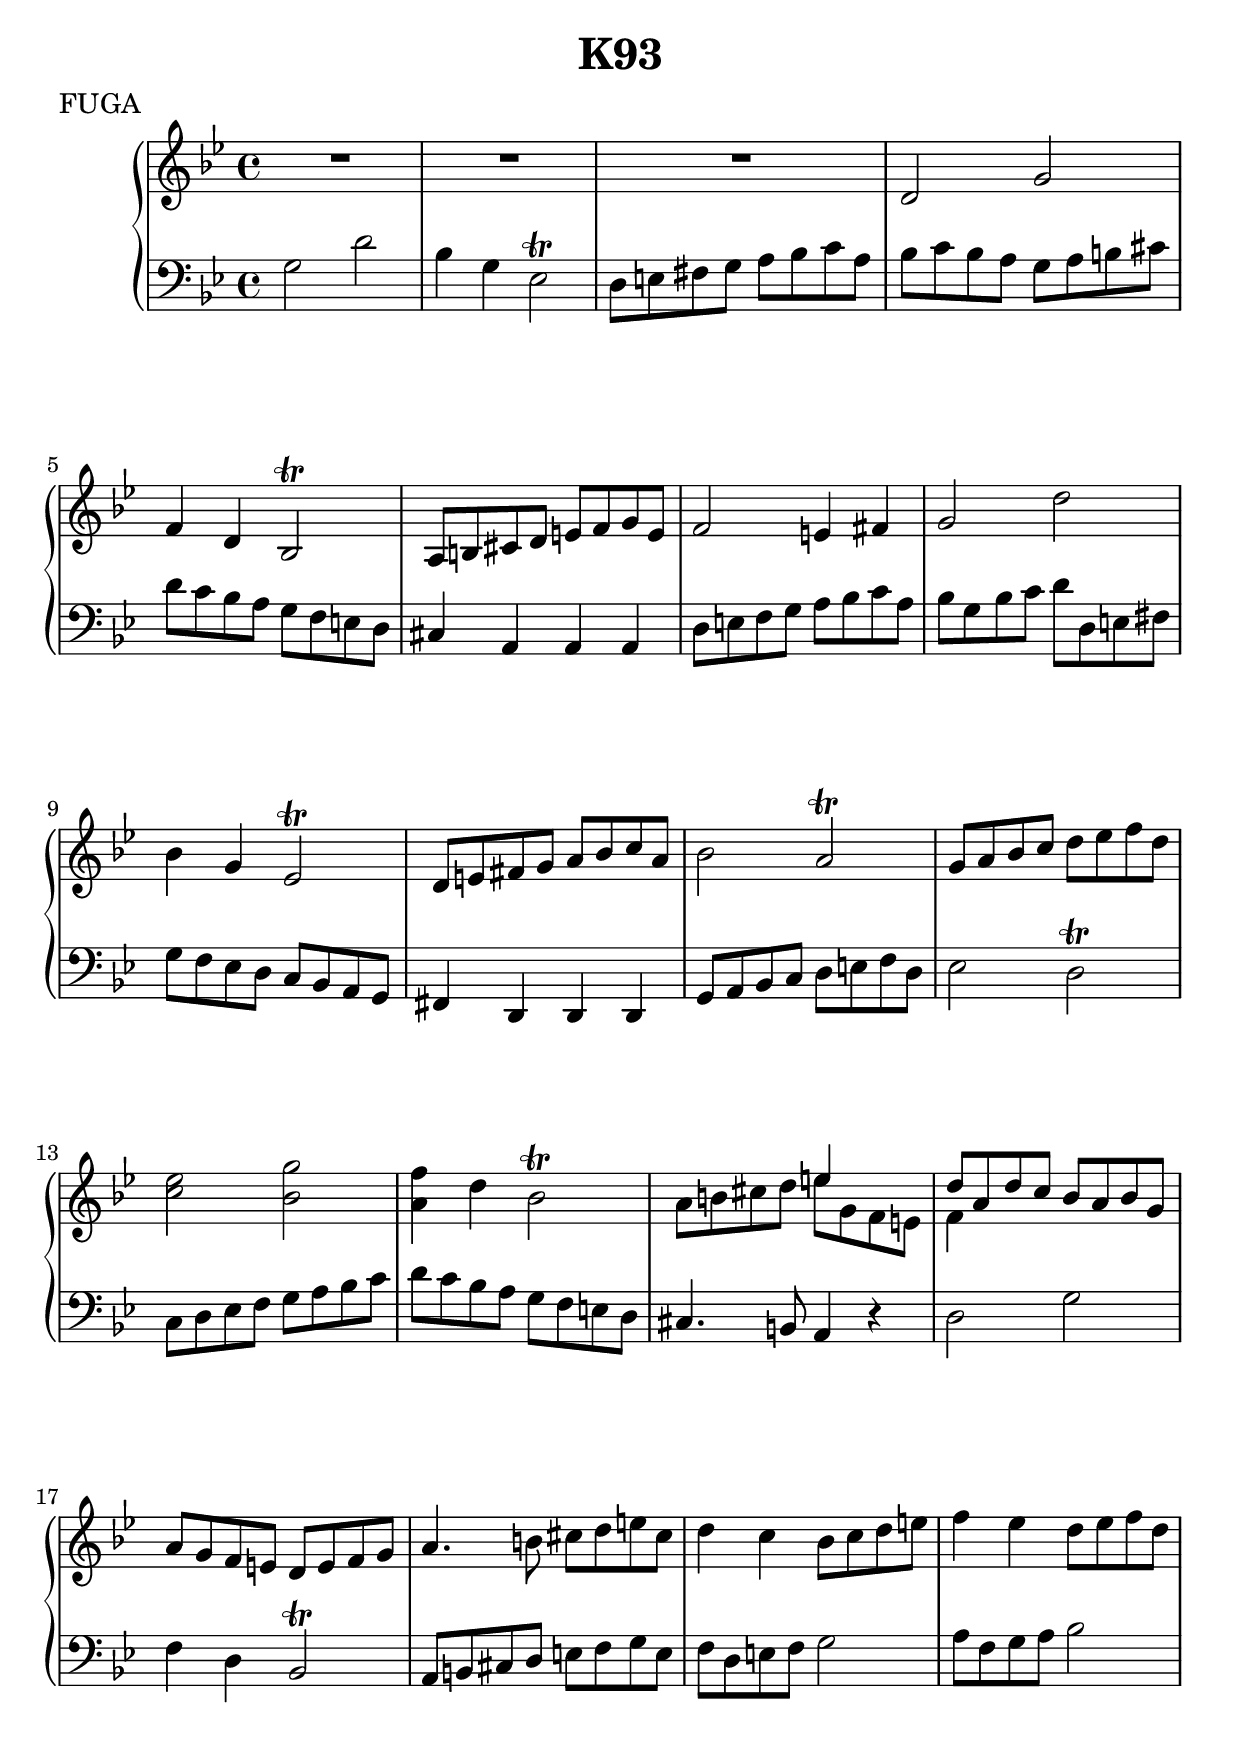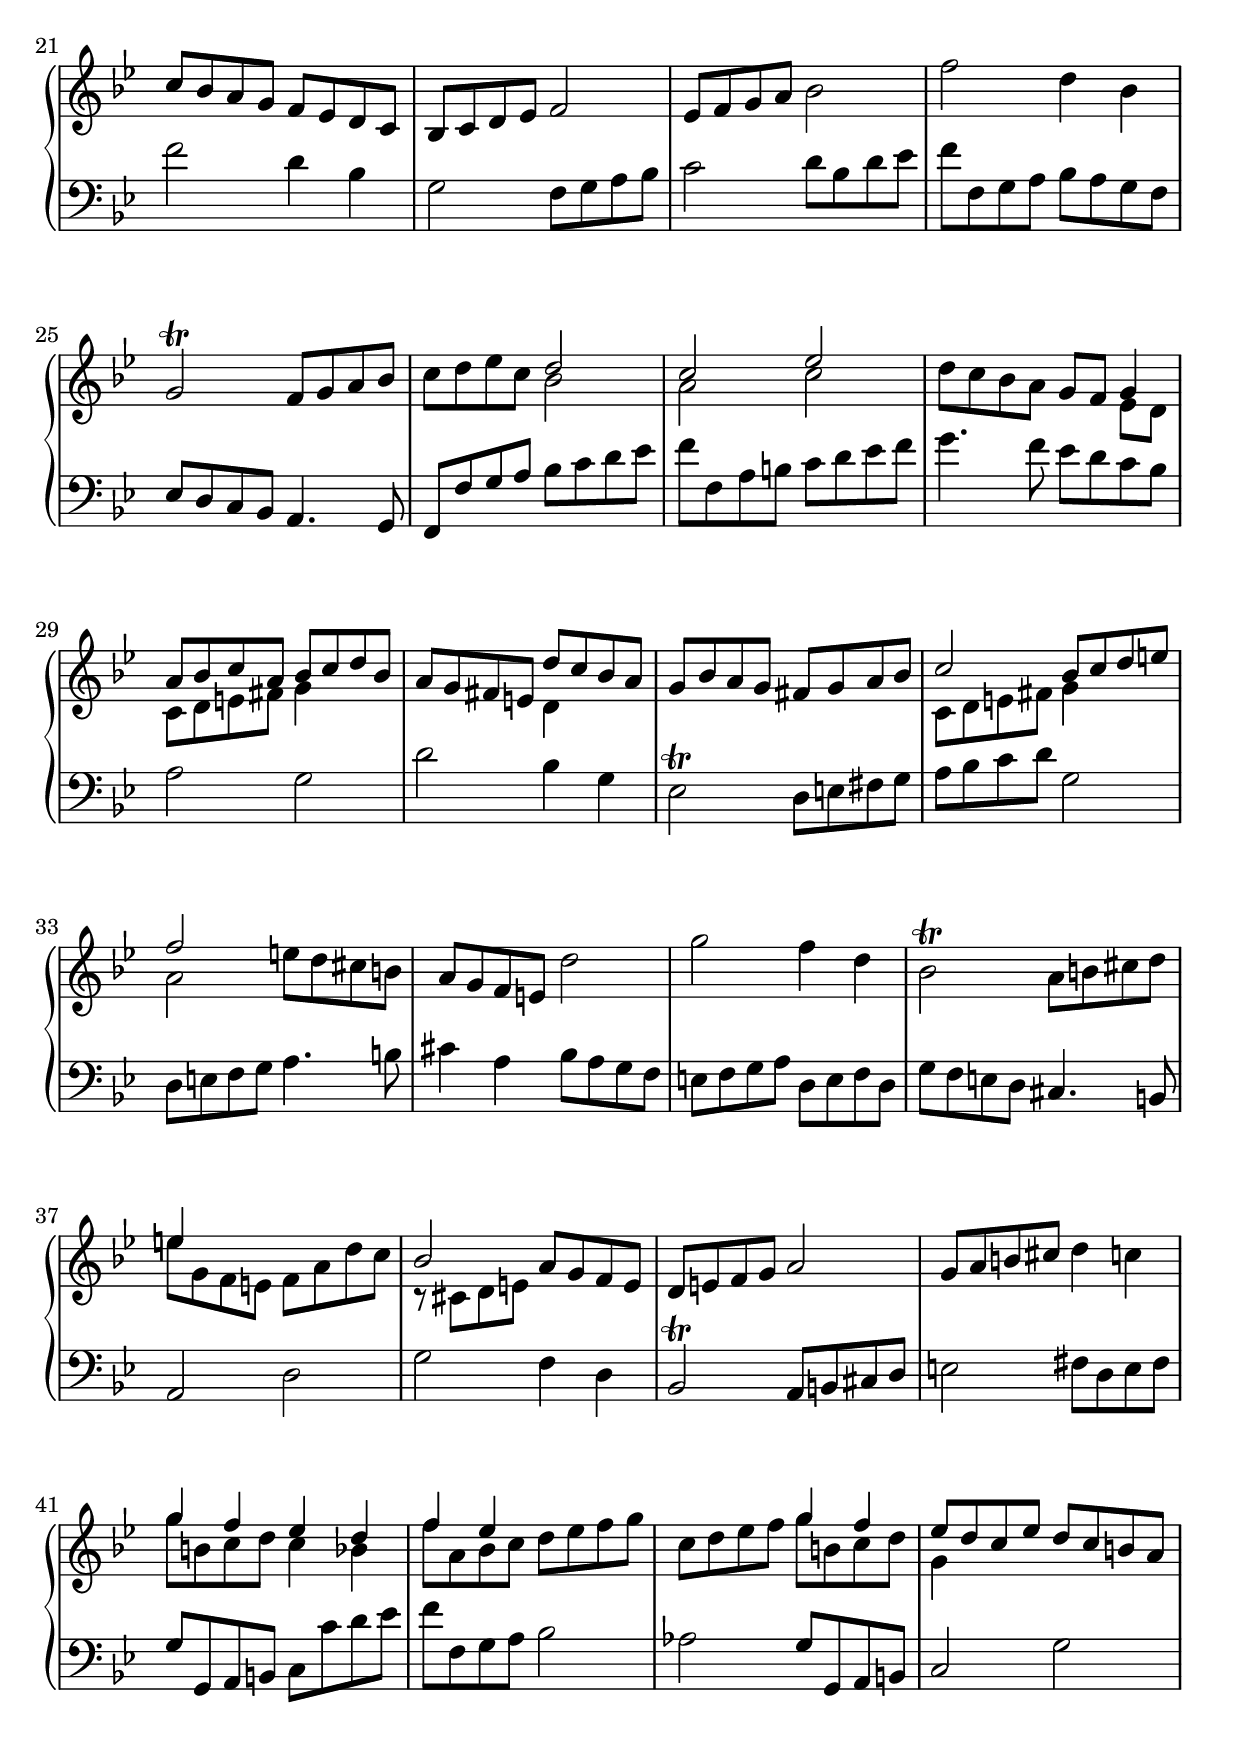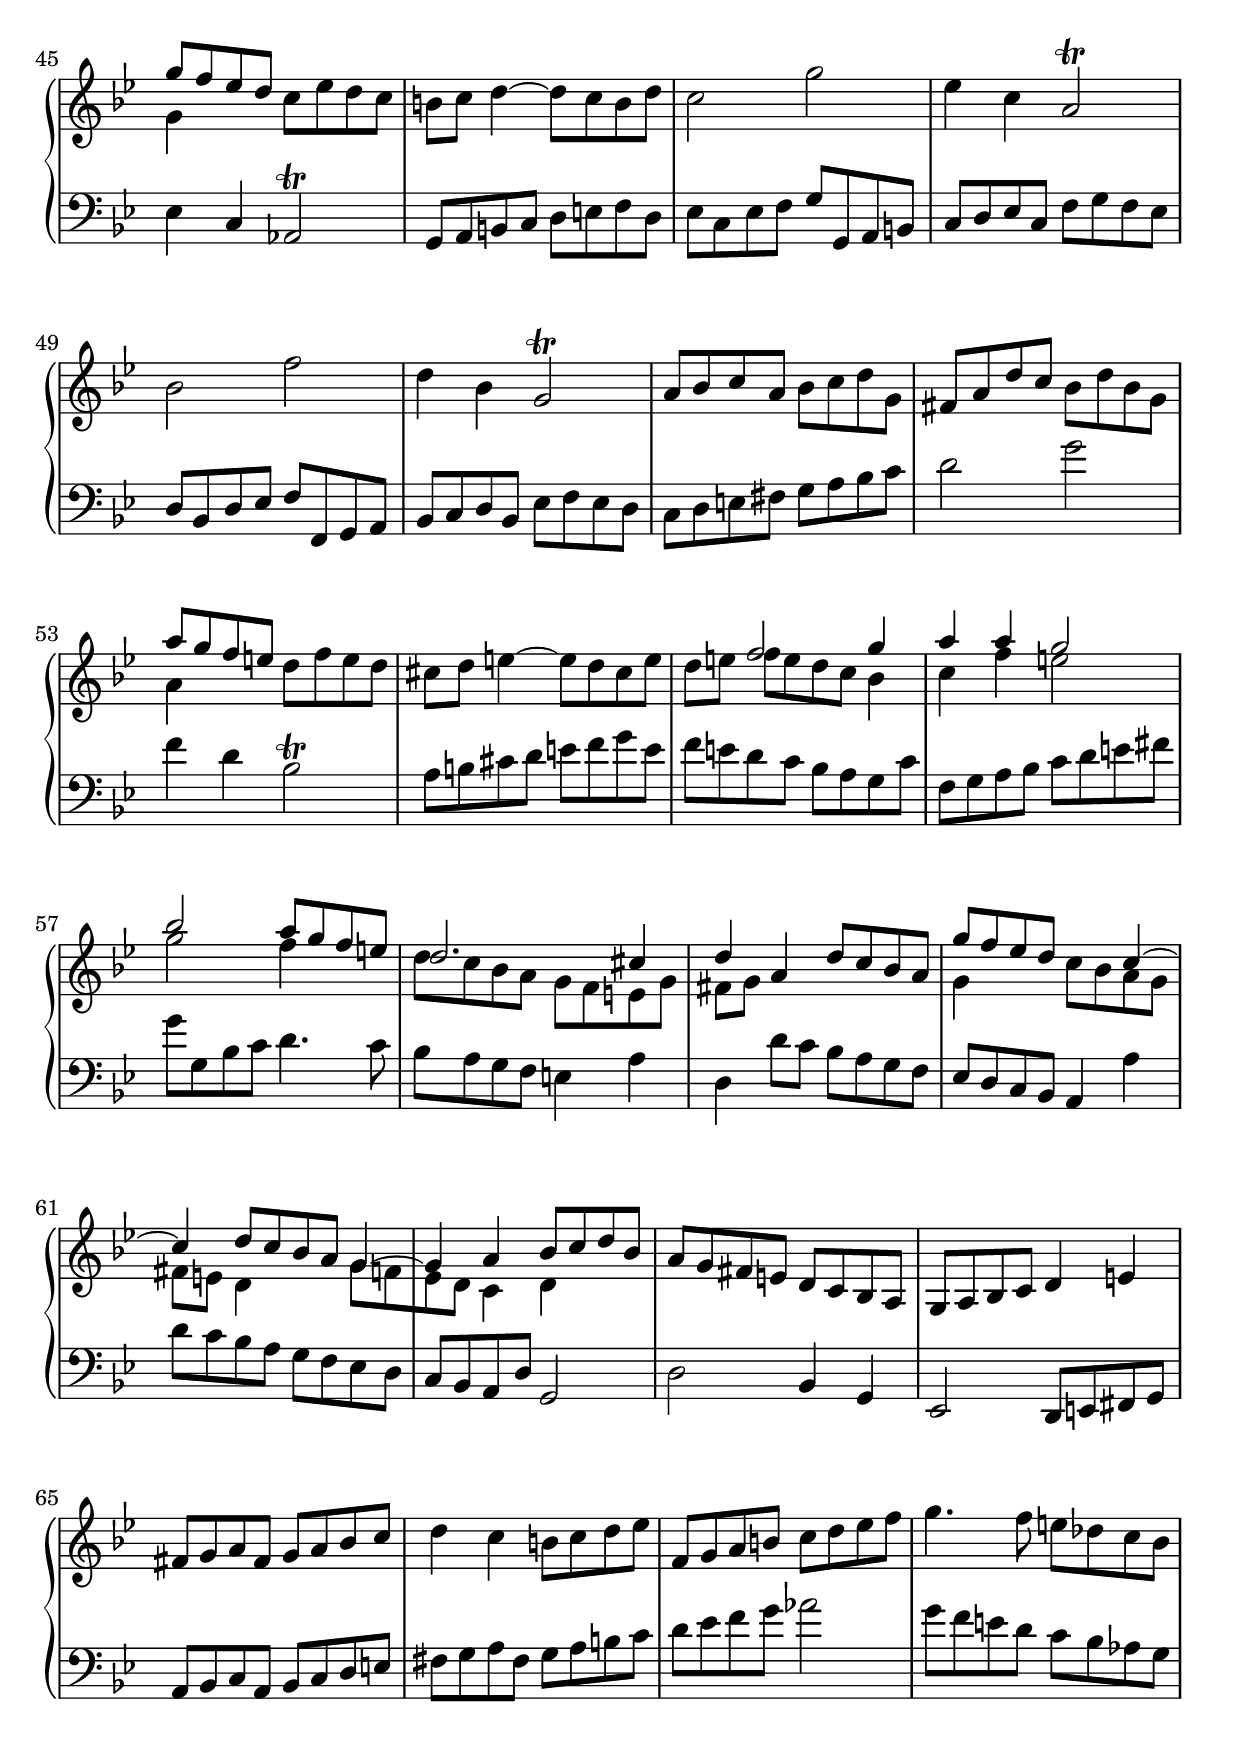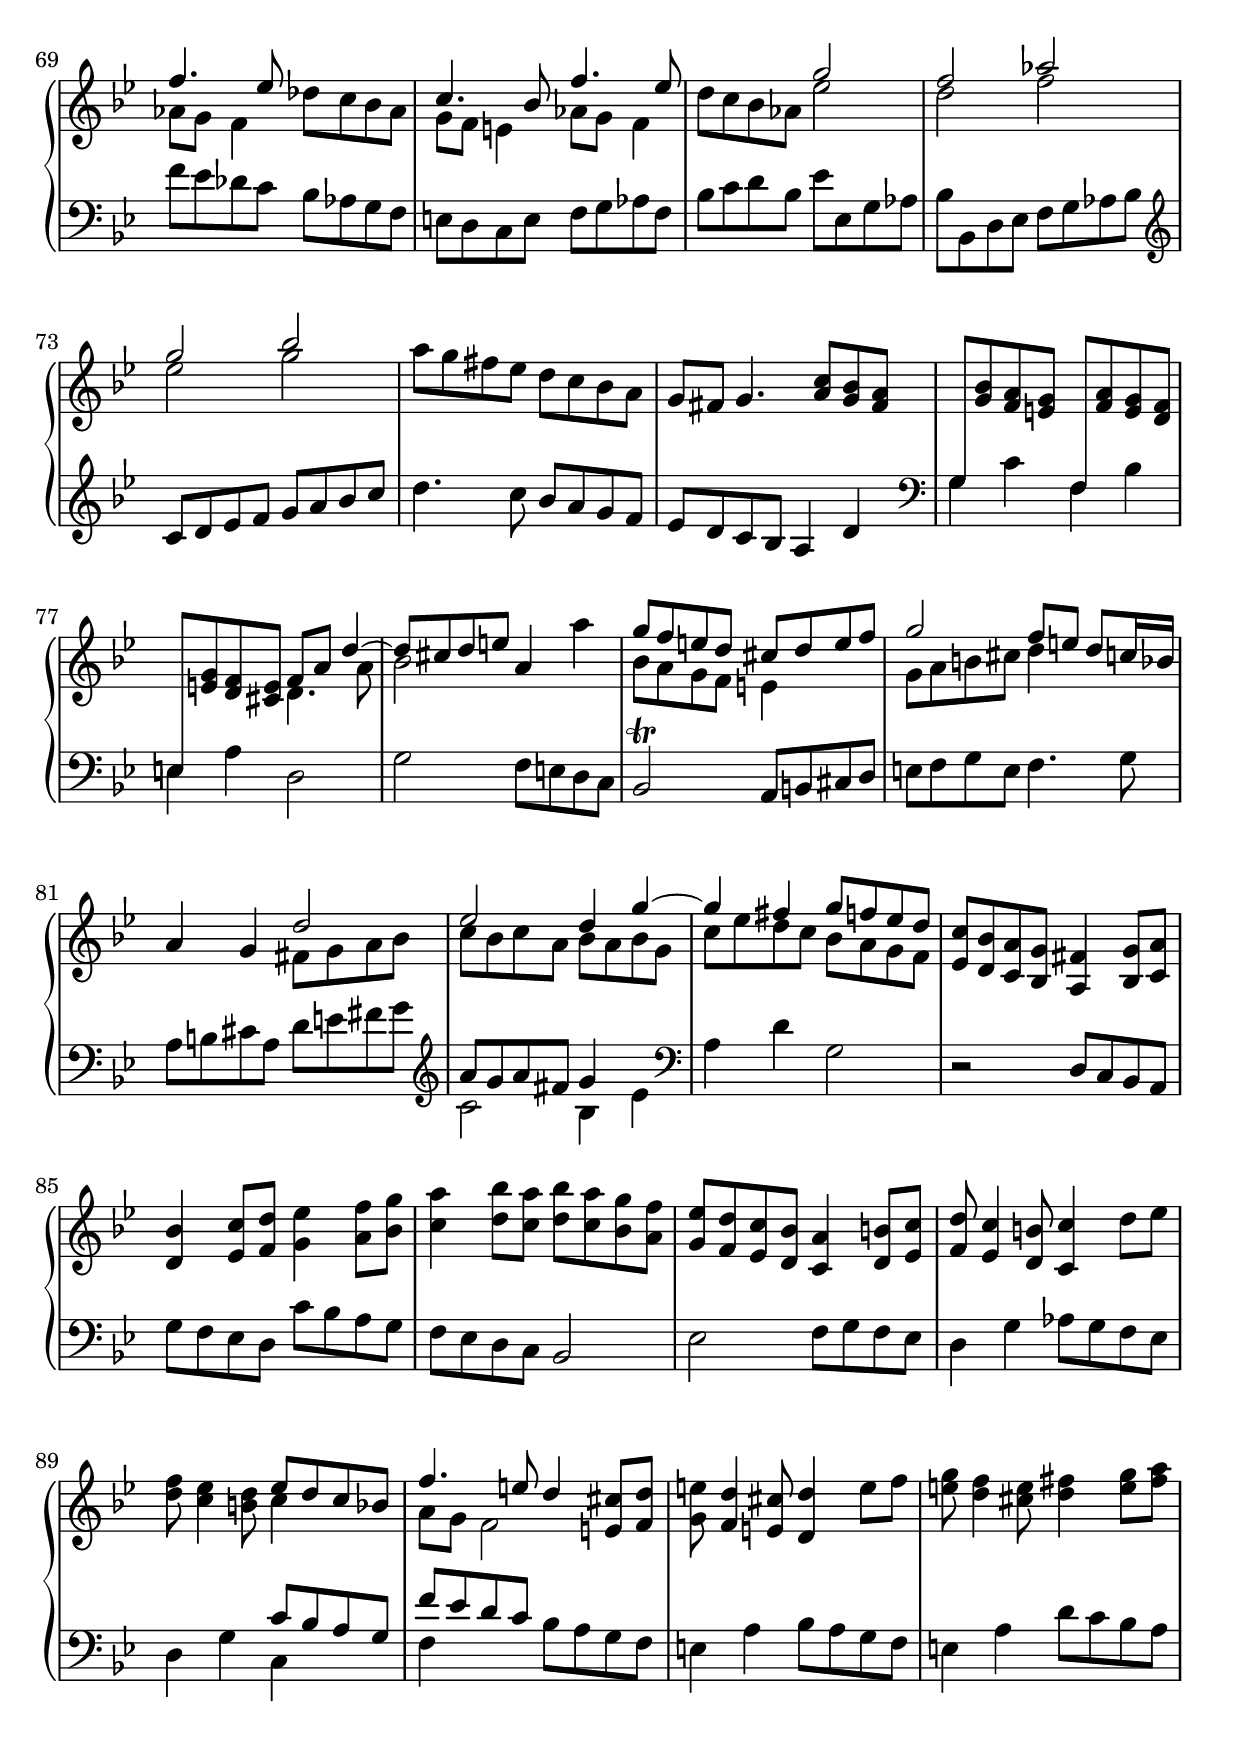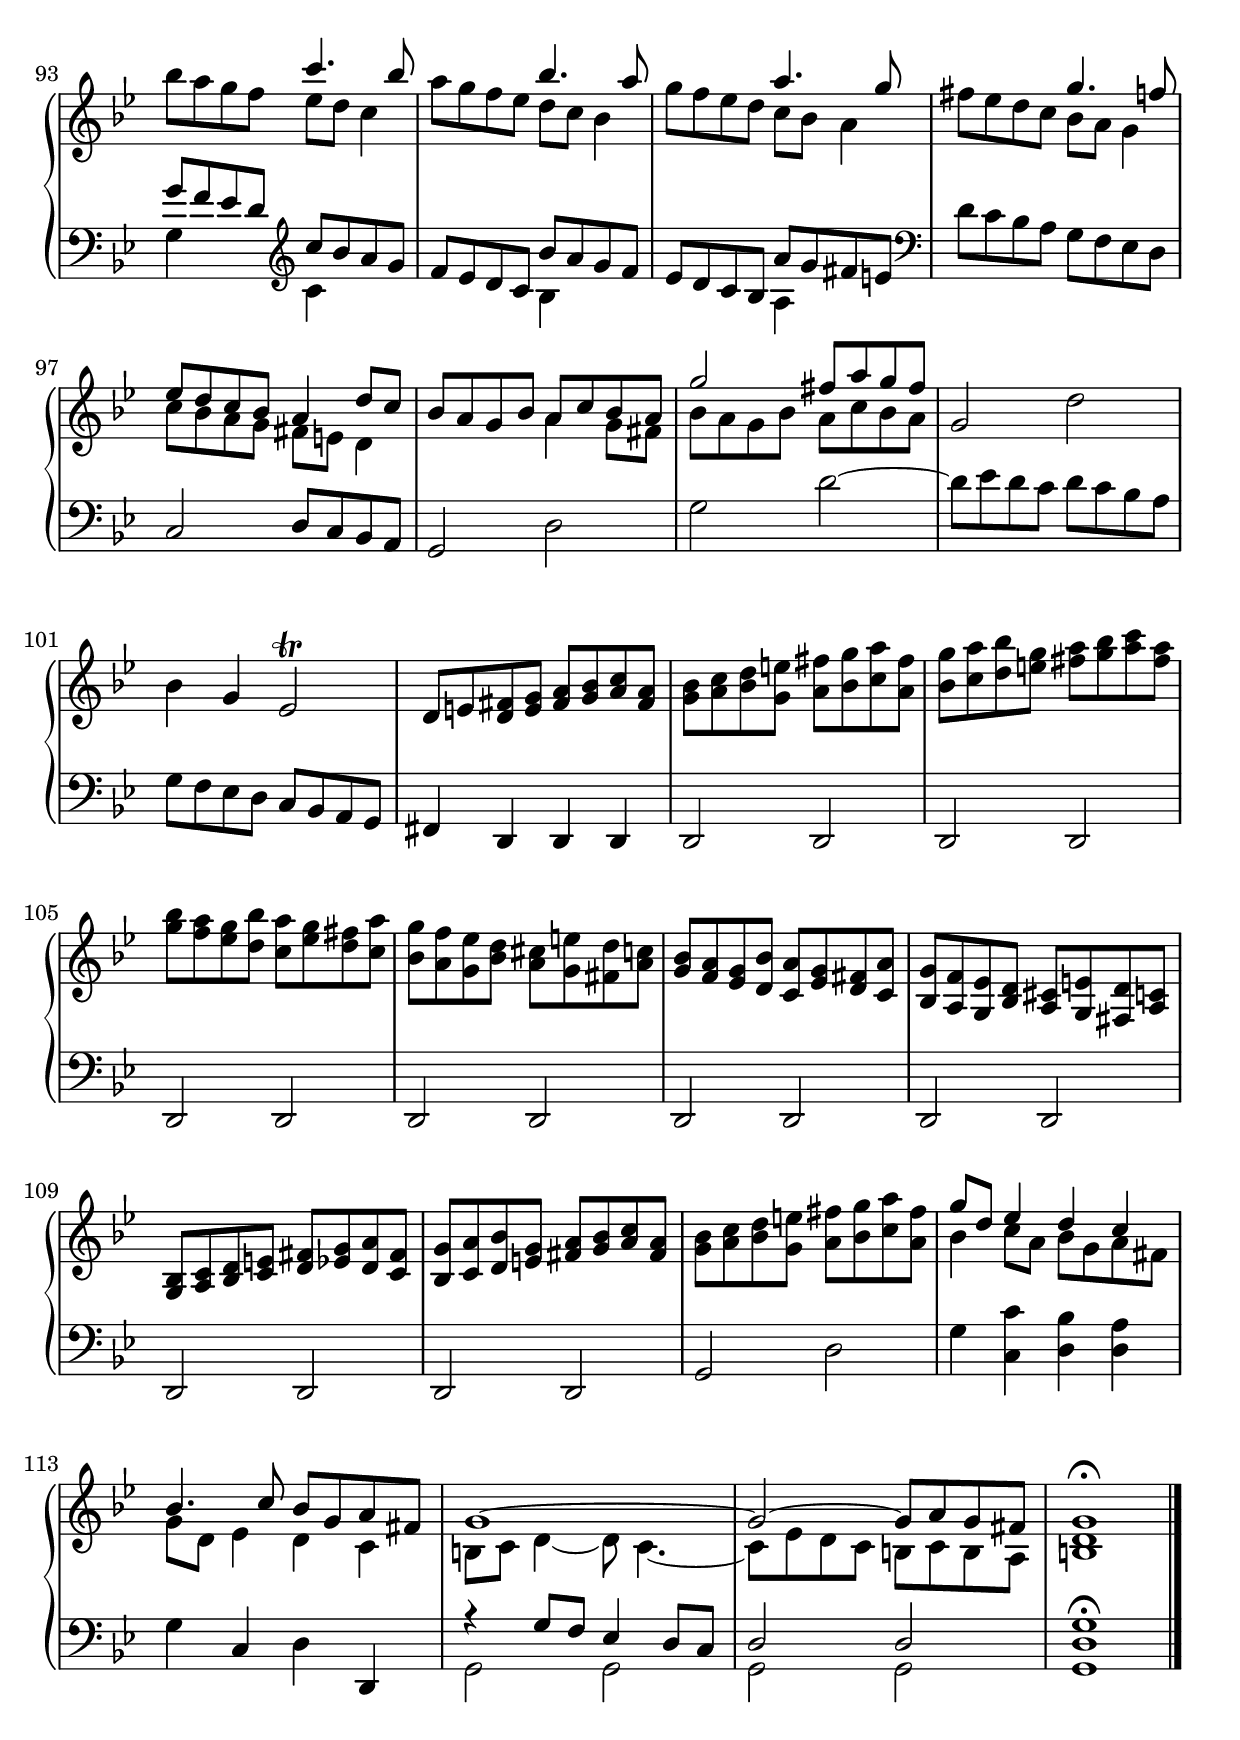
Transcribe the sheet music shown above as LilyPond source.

\version "2.18.2"
\version "2.18.2"

global = {
  \key g \minor
  \time 4/4
}

rightOne = \relative c' {
  \global
  
  R1*3 | d2 g | f4 d bes2-\trill | a8 b cis d e f g e | f2 e4 fis | g2 d' |
  bes4 g ees2-\trill | d8 e fis g a bes c a | bes2 a-\trill | g8 a bes c d ees f d | 
  <c ees>2 <bes g'> | <a f'>4 d bes2-\trill | a8 b cis d << { e4 s } \\ { e8 g, f e } >> |
  << { d'8 a d c bes a bes g } \\ { f4 s2. } >> |
  a8 g f e d e f g | a4. b8 cis d e cis | d4 c bes8 c d e | f4 ees d8 ees f d |

  c bes a g f ees d c | bes c d ees f2 | ees8 f g a bes2 | f' d4 bes |
  g2-\trill f8 g a bes | c d ees c << { d2 c ees } \\ { bes2 a c } >> |
  d8 c bes a g f << { g4 a8 bes c a bes c d bes } \\ { ees, d c d e fis g4 s }>> |
  a8 g fis e << { d'8 c bes a } \\ { d,4 s }>> | g8 bes a g fis g a bes |
  << { c2 bes8 c d e f2 } \\ { c,8 d e fis g4 s  a2 }>> e'8 d cis b |
  a g f e d'2 | g f4 d  | bes2-\trill a8 b cis d | << { e4 s2. } \\ { e8 g, f e f a d c } >> |
  << { bes2 } \\ { r8 cis, d e } >> a g f e | d e f g a2 | g8 a b cis d4 c |
  << {g'4 f ees d f ees } \\ { g8 b, c d c4 bes f'8 a, bes c} >> d ees f g |
  c, d ees f << { g4 f ees8 d c ees d c b a } \\ { g'8 b, c d g,4 s2.} >> |

  << { g'8 f ees d } \\ { g,4 s } >> c8 ees d c  | b c d4 ~ d8 c b d | c2 g' | ees4 c a2-\trill |
  bes f' | d4 bes g2-\trill | a8 bes c a bes c d g, | fis a d c bes d bes g | 
  << { a'8 g f e } \\ { a,4 s } >> d8 f e d | cis d e4 ~ e8 d cis e |
  d e << { f2 g4 a a g2} \\ { f8[ e d c] bes4 c f e2 } >> | 
  << { bes'2 a8 g f e } \\ { g2 f4 s } >> | << { d2. cis4 } \\ { d8 c bes a g f e g } >> |
  << { d'4 a4 d8 c bes a } \\ { fis8[ g] } >> |
  << { g'8 f ees d s4 c4 ~ c d8[ c bes a] g4 ~ g a bes8 c d bes } \\ 
  { g4 s c8 bes a g fis e d4 s g8[ f ees d] c4 d s } >> | a'8 g fis e d c bes a |
  g a bes c d4 e | fis8 g a fis g a bes c | d4 c b8 c d ees | f, g a b c d ees f |
  g4. f8 e des c bes |

  << { f'4. ees8 } \\ { aes,8 g f4 } >> des'8 c bes aes |
  << { c4. bes8 f'4. ees8 } \\ { g,8 f e4 aes8 g f4 } >> |
  d'8 c bes aes << { g'2 f aes g bes } \\ { ees, d f ees g } >> |
  a8 g fis ees d c bes a | g fis g4. <a c>8 <g bes> <fis a> |
  \override Beam #'auto-knee-gap = #12
  \change Staff = "left" \once \override Beam #'positions = #'(13 . 12) g,
  \change Staff = "right" <g' bes> <f a> <e g> 
  \change Staff = "left"\once \override Beam #'positions = #'(13 . 12) f, 
  \change Staff = "right"  <f' a> <e g> <d f> |
  \change Staff = "left" \once \override Beam #'positions = #'(13 . 12) e,
  \change Staff = "right" <e' g> <d f> <cis e> << { f a d4 ~ d8 cis d e } \\ { d,4. a'8 bes2 } >> a4 a'  |
  << { g8 f e d cis d e f } \\ { bes, a g f e4 s } >> |
  << { g'2 f8 e d c16 bes } \\ { g8 a b cis d4 s } >> |
  a4 g << { d'2 } \\ { fis,8 g a bes } >> |
  << { ees2 d4 g ~ g fis g8 f ees d } \\ { c8 bes c a bes a bes g c ees d c bes a g f } >> |
  << { c' bes a g fis4 g8 a } { ees8 d c bes a4 bes8 c } >> |
  << { bes'4 c8 d ees4 f8 g } { d,4 ees8 f g4 a8 bes } >> |
  << { a'4 bes8 a bes a g f } { c4 d8 c d c bes a } >> |
  << { ees'8 d c bes a4 b8 c } { g8 f ees d c4 d8 ees } >> |
  << {d'8 c4 b8 c4 } { f,8 ees4 d8 c4 } >> d'8 ees |
  << { f8 ees4 d8 } { d8 c4 b8 } >> << { ees8 d c bes } \\ { c4 s } >> |
  << { f4. e8 d4 } \\ { a8 g f2 } >> << { cis'8 d } { e, f } >> |
  << { e'8 d4 cis8 d4 } { g,8 f4 e8 d4 } >> e'8 f |
  << { g8 f4 e8 fis4 g8 a } { e8 d4 cis8 d4 e8 fis } >> |

  bes8 a g f << { c'4. bes8 } \\ { ees,8 d c4 } >> | 
  a'8 g f ees << { bes'4. a8 } \\ { d,8 c bes4 } >> | 
  g'8 f ees d << { a'4. g8 } \\ { c,8 bes a4 } >> | 
  fis'8 ees d c << { g'4. f8 } \\ { bes,8 a g4 } >> | 
  
  << { ees'8 d c bes a4 d8 c } \\ { c8 bes a g fis e d4 } >> | 
  bes'8 a g bes << { a8 c bes a } \\ { a4 g8 fis } >> | 
  << { g'2 fis8 a g fis } \\ { bes,8 a g bes a c bes a } >> | 
  g2 d' | 
  
  bes4 g ees2-\trill | 
  << { d8 e fis g a bes c a } { s8 s d, e fis g a fis } >> | 
  << { bes c d e fis g a fis } { g, a bes g a bes c a } >> | 
  << { g' a bes g a bes c a } { bes, c d e fis g a fis } >> | 
  
  << { bes a g bes a g fis a } { g f ees d c ees d c } >> | 
  << { g' f ees d cis e d c } { bes a g bes a g fis a } >> | 
  << { bes a g bes a g fis a } { g f ees d c ees d c } >> | 
  << { g' f ees d cis e d c } { bes a g bes a g fis a } >> | 
  
  << { bes c d e fis g a fis } { g, a bes c d ees d c } >> | 
  << { g' a bes g a bes c a  } { bes, c d e fis g a fis } >> | 
  << { bes c d e fis g a fis } { g, a bes g a bes c a } >> | 
  << { g'8 d ees4 d c } \\ { bes4 c8 a bes g a fis } >> | 
  
  << { bes4. c8 bes g a fis } \\ { g8 d ees4 d c } >> | 
  << { g'1 ~ g2 ~ g8 a g fis } \\ { b,8 c d4 ~ d8 c4. ~ c8 ees d c b c b a } >> | 
  <b d g>1\fermata \bar "|."
}

left = \relative c' {
  \global
  
  g2 d' | bes4 g ees2-\trill | d8 e fis g a bes c a | bes c bes a g a b cis |
  d c bes a g f e d | cis4 a a a  | d8 e f g a bes c a | bes g bes c d d, e fis |
  g f ees d c bes a g | fis4 d d d | g8 a bes c d e f d | ees2 d-\trill |
  c8 d ees f g a bes c | d c bes a g f e d | cis4. b8 a4 r | d2 g |
  f4 d bes2-\trill | a8 b cis d e f g e | f d e f g2 | a8 f g a bes2 |

  f' d4 bes | g2 f8 g a bes | c2 d8 bes d ees | f f, g a bes a g f | 
  ees d c bes a4. g8 | f f'g a bes c d ees | f f, a b c d ees f | g4. f8 ees d c bes |
  a2 g | d' bes4 g | ees2-\trill d8 e fis g | a bes c d g,2 | 
  d8 e f g a4. b8 | cis4 a bes8 a g f | e f g a d, e f d | g f e d cis4. b8 | 
  a2 d | g f4 d | bes2-\trill a8 b cis d | e2 fis8 d e fis |
  g g, a b c c' d ees | f f, g a bes2 | aes g8 g, a b | c2 g' |

  ees4 c aes2-\trill | g8 a b c d e f d | ees c ees f g g, a b | c d ees c f g f ees | 
  d bes d ees f f, g a | bes c d bes ees f ees d | c d e fis g a bes c | d2 g | 
  f4 d bes2-\trill | a8 b cis d e f g e | f e d c bes a g c | f, g a bes c d e fis | 
  g g, bes c d4. c8 | bes a g f e4 a | d, d'8 c bes a g f | ees d c bes a4 a' | 
  d8 c bes a g f ees d | c bes a d g,2 | d' bes4 g | ees2 d8 e fis g | 
  a bes c a bes c d e | fis g a fis g a b c | d ees f g aes2 | g8 f e d c bes aes g |

  f' ees des c bes aes g f | e d c e f g aes f | bes c d bes ees ees, g aes | 
  bes bes, d ees f g aes bes | \clef treble c d ees f g a bes c | d4. c8 bes a g f | 
  ees d c bes a4 d | \clef bass g,4 c f, bes | e, a d,2 | g f8 e d c | bes2-\trill a8 b cis d | 
  e f g e f4. g8 | a b cis a d e fis g | \clef treble << { a8 g a fis g4 s } \\ { c,2 bes4 ees } >> | 
  \clef bass a, d g,2 | r2 d8 c bes a | g' f ees d c' bes a g  | f ees d c bes2 | 
  ees f8 g f ees | d4 g aes8 g f ees | d4 g << { c8 bes a g } \\ {c,4 s } >> | 
  << { f'8 ees d c } \\ { f,4 s } >> bes8 a g f | e4 a bes8 a g f | e4 a d8 c bes a |

  << { g'8 f ees d } \\ { g,4 } >> \clef treble << { c'8 bes a g } \\ { c,4 s } >> |
  f8 ees d c << { bes'8 a g f } \\ { bes,4 s } >> | ees8 d c bes << { a'8 g fis e } \\ { a,4 s } >> |
  \clef bass d8 c bes a g f ees d | c2 d8 c bes a | g2 d' | g d' ~ | d8 ees d c d c bes a |
  g f ees d c bes a g | fis4 d d d | d2 d2 | d2 d2 | d2 d2 | d2 d2 | d2 d2 | d2 d2 | d2 d2 | 
  d2 d2 | g d' | g4  <c, c'> <d bes'> <d a'> | g c, d d, | << { r4 g'8 f ees4 d8 c } \\ { g2 g } >> |
  << { d'2 d } \\ { g, g } >> | < g d' g>1\fermata \bar "|."
}



#(set-global-staff-size 24)

\header {
  title = "K93"
  meter = "FUGA"
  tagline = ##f
}

\paper {
  print-page-number = ##f
  between-system-padding = #0.1
  between-system-space = #0.1
  ragged-last-bottom = ##f
  ragged-bottom = ##f
}

breaks = {
  s1*4 \break s1*4 \break s1*4 \break s1*4 \break s1*4 \break \pageBreak
  s1*4 \break s1*4 \break s1*4 \break s1*4 \break s1*4 \break s1*4 \break \pageBreak
  s1*4 \break s1*4 \break s1*4 \break s1*4 \break s1*4 \break s1*4 \break \pageBreak
  s1*4 \break s1*4 \break s1*4 \break s1*4 \break s1*4 \break s1*4 \break \pageBreak
  s1*4 \break s1*4 \break s1*4 \break s1*4 \break s1*4 \break s1*4 \break
}

\score {
  \new PianoStaff <<
    \new Staff = "right" {
      << 
        \breaks
        \rightOne 
      >>
    }
    \new Staff = "left" { 
      \clef bass \left 
    }
  >>
  \layout { }
}
